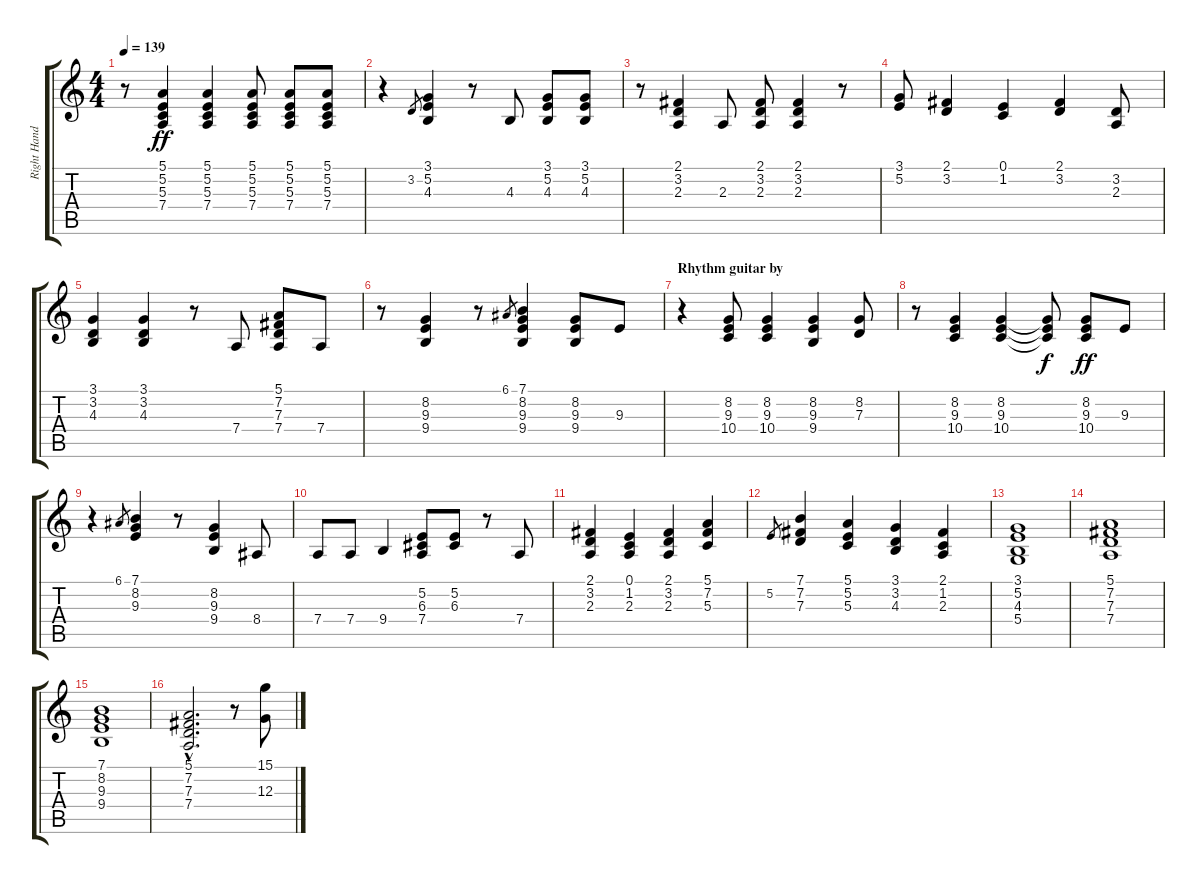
\track ("Right Hand" "Right Hand") {instrument brightacousticpiano}
\staff {score tabs}
\tuning (E4 B3 G3 D3 A2 E2) {hide}
\ts (4 4)
\tempo 139
\clef g2
\ks c
r.8{dy ff} (5.1 5.2 5.3 7.4).4 (5.1 5.2 5.3 7.4).4 (5.1 5.2 5.3 7.4).8 (5.1 5.2 5.3 7.4).8 (5.1 5.2 5.3 7.4).8 |
r.4 3.2.8{gr} (3.1 5.2 4.3).4 r.8 4.3.8 (3.1 5.2 4.3).8 (3.1 5.2 4.3).8 |
r.8 (2.1 3.2 2.3).4 2.3.8 (2.1 3.2 2.3).8 (2.1 3.2 2.3).4 r.8 |
(3.1 5.2).8 (2.1 3.2).4 (0.1 1.2).4 (2.1 3.2).4 (3.2 2.3).8 |
(3.1 3.2 4.3).4 (3.1 3.2 4.3).4 r.8 7.4.8 (5.1 7.2 7.3 7.4).8 7.4.8 |
r.8 (8.2 9.3 9.4).4 r.8 6.1.8{gr} (7.1 8.2 9.3 9.4).4 (8.2 9.3 9.4).8 9.3.8 |
\section ("" "Rhythm guitar by")
r.4 (8.2 9.3 10.4).8 (8.2 9.3 10.4).4 (8.2 9.3 9.4).4 (8.2 7.3).8 |
r.8 (8.2 9.3 10.4).4 (8.2 9.3 10.4).4 (8.2{t} 9.3{t} 10.4{t}).8{dy f} (8.2 9.3 10.4).8{dy ff} 9.3.8 |
r.4 6.1.8{gr} (7.1 8.2 9.3).4 r.8 (8.2 9.3 9.4).4 8.4.8 |
7.4.8 7.4.8 9.4.4 (5.2 6.3 7.4).8 (5.2 6.3).8 r.8 7.4.8 |
(2.1 3.2 2.3).4 (0.1 1.2 2.3).4 (2.1 3.2 2.3).4 (5.1 7.2 5.3).4 |
5.2.8{gr} (7.1 7.2 7.3).4 (5.1 5.2 5.3).4 (3.1 3.2 4.3).4 (2.1 1.2 2.3).4 |
(3.1 5.2 4.3 5.4).1 |
(5.1 7.2 7.3 7.4).1 |
(7.1 8.2 9.3 9.4).1 |
(5.1{hac} 7.2{hac} 7.3{hac} 7.4{hac}).2{d} r.8 (15.1 12.3).8
